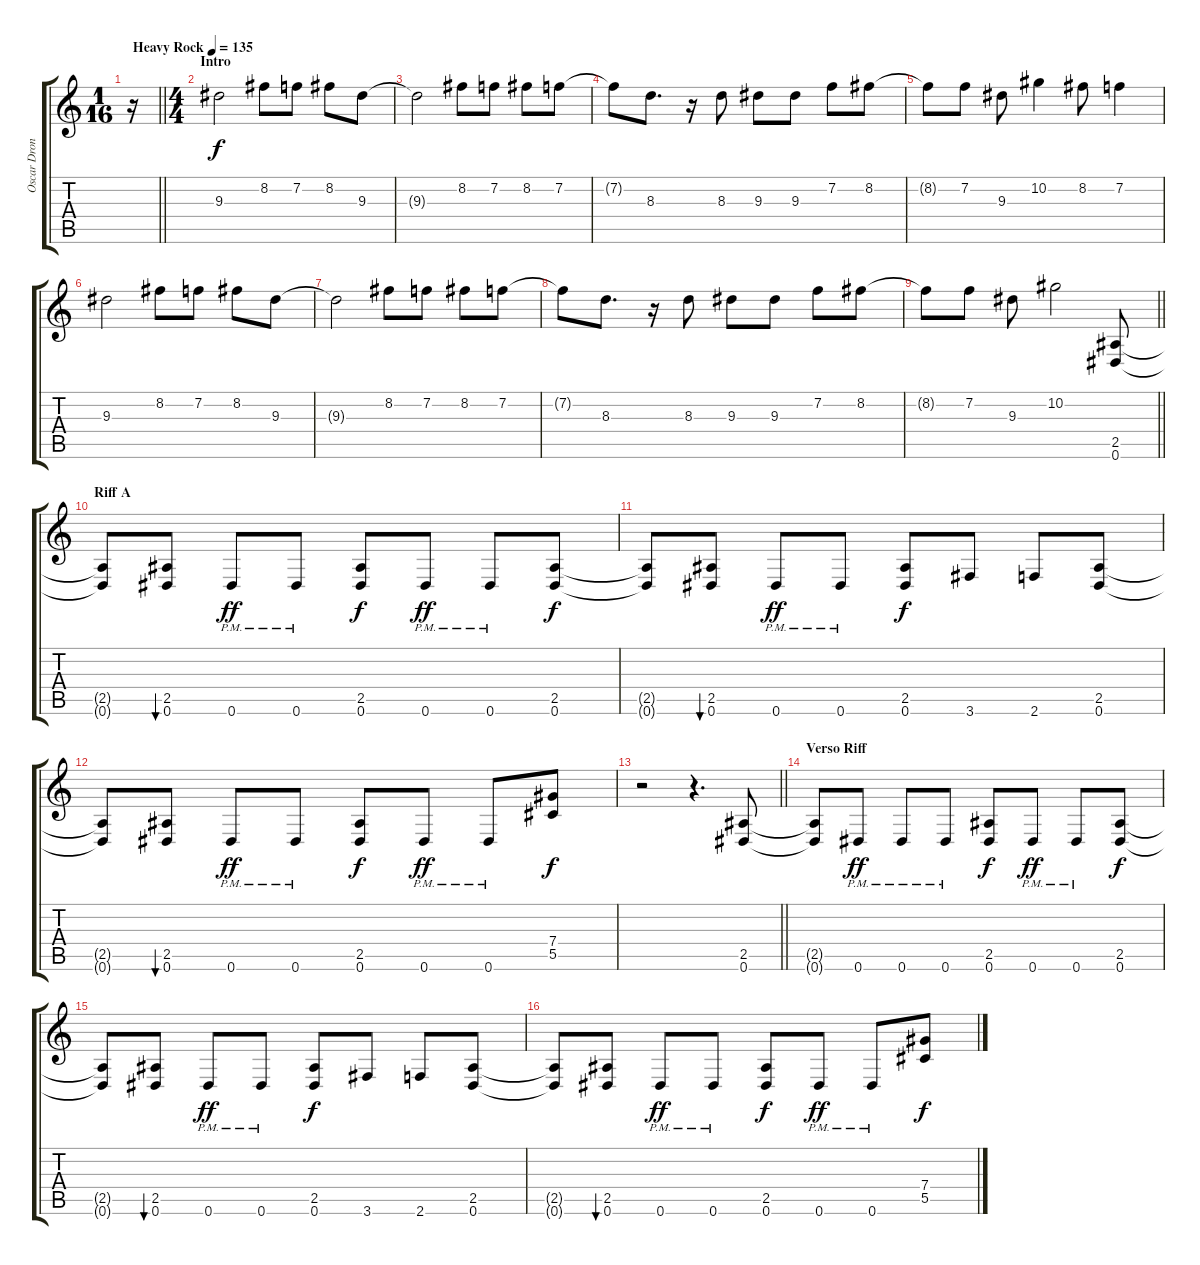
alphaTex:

\track ("Oscar Dronjak" "Oscar Dron") {instrument distortionguitar}
\staff {score tabs}
\tuning (Eb4 Bb3 Gb3 Db3 Ab2 Eb2) {hide}
\ts (1 16)
\tempo (135 "Heavy Rock")
\clef g2
\barLineRight lightlight
\ks c
r.16{dy f instrument distortionguitar} |
\ts (4 4)
\section ("" "Intro")
9.3.2 8.2.8 7.2.8 8.2.8 9.3.8 |
9.3{t}.2 8.2.8 7.2.8 8.2.8 7.2.8 |
7.2{t}.8 8.3.8{d} r.16 8.3.8 9.3.8 9.3.8 7.2.8 8.2.8 |
8.2{t}.8 7.2.8 9.3.8 10.2.4 8.2.8 7.2.4 |
9.3.2 8.2.8 7.2.8 8.2.8 9.3.8 |
9.3{t}.2 8.2.8 7.2.8 8.2.8 7.2.8 |
7.2{t}.8 8.3.8{d} r.16 8.3.8 9.3.8 9.3.8 7.2.8 8.2.8 |
\barLineRight lightlight
8.2{t}.8 7.2.8 9.3.8 10.2.2 (2.5 0.6).8 |
\section ("" "Riff A")
(2.5{t} 0.6{t}).8 (2.5 0.6).8{bu 30} 0.6{pm}.8{dy ff} 0.6{pm}.8 (2.5 0.6).8{dy f} 0.6{pm}.8{dy ff} 0.6{pm}.8 (2.5 0.6).8{dy f} |
(2.5{t} 0.6{t}).8 (2.5 0.6).8{bu 30} 0.6{pm}.8{dy ff} 0.6{pm}.8 (2.5 0.6).8{dy f} 3.6.8 2.6.8 (2.5 0.6).8 |
(2.5{t} 0.6{t}).8 (2.5 0.6).8{bu 30} 0.6{pm}.8{dy ff} 0.6{pm}.8 (2.5 0.6).8{dy f} 0.6{pm}.8{dy ff} 0.6{pm}.8 (7.4 5.5).8{dy f} |
\barLineRight lightlight
r.2 r.4{d} (2.5 0.6).8 |
\section ("" "Verso Riff")
(2.5{t} 0.6{t}).8 0.6{pm}.8{dy ff} 0.6{pm}.8 0.6{pm}.8 (2.5 0.6).8{dy f} 0.6{pm}.8{dy ff} 0.6{pm}.8 (2.5 0.6).8{dy f} |
(2.5{t} 0.6{t}).8 (2.5 0.6).8{bu 30} 0.6{pm}.8{dy ff} 0.6{pm}.8 (2.5 0.6).8{dy f} 3.6.8 2.6.8 (2.5 0.6).8 |
(2.5{t} 0.6{t}).8 (2.5 0.6).8{bu 30} 0.6{pm}.8{dy ff} 0.6{pm}.8 (2.5 0.6).8{dy f} 0.6{pm}.8{dy ff} 0.6{pm}.8 (7.4 5.5).8{dy f}
